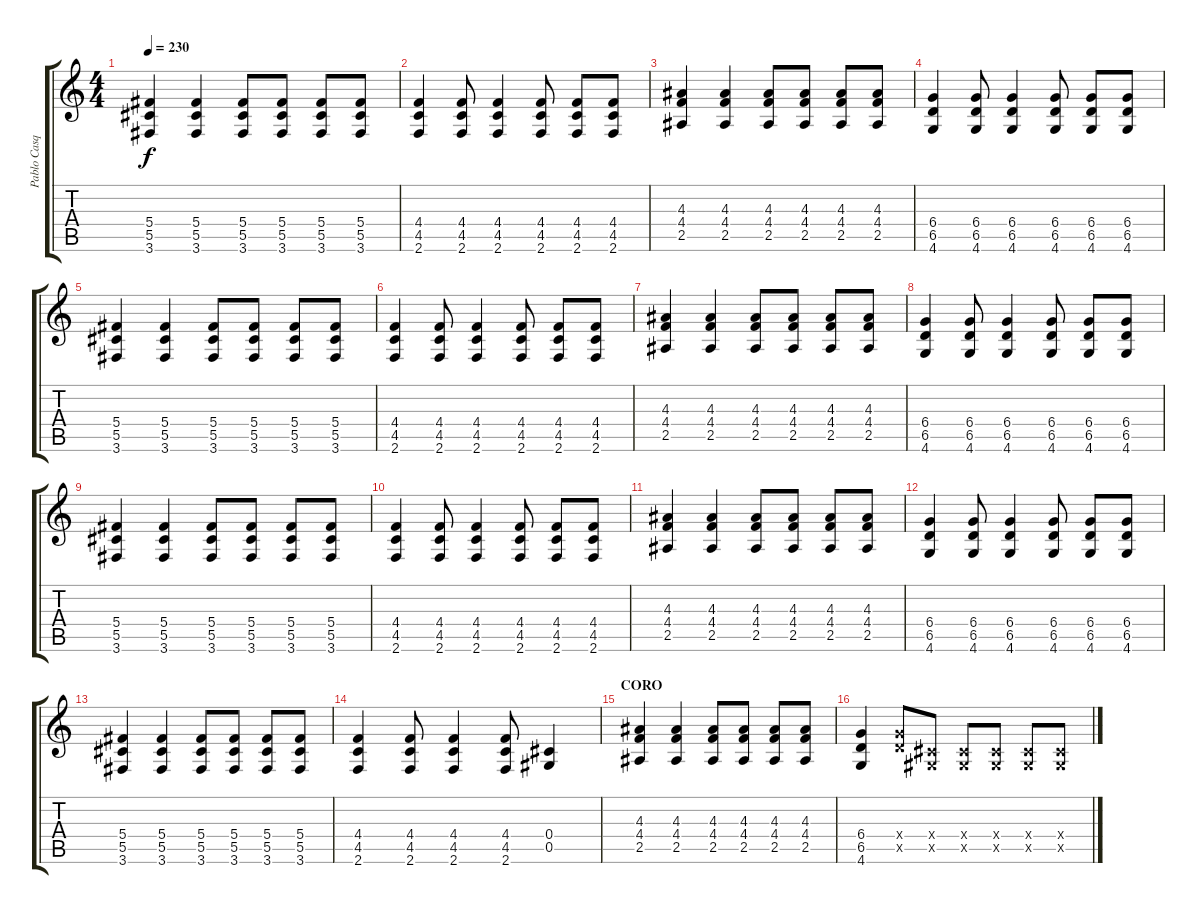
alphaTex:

\track ("Pablo Casquero" "Pablo Casq") {instrument distortionguitar}
\staff {score tabs}
\tuning (Eb4 Bb3 Gb3 Db3 Ab2 Eb2) {hide}
\ts (4 4)
\tempo 230
\clef g2
\ks c
(5.4 5.5 3.6).4{dy f} (5.4 5.5 3.6).4 (5.4 5.5 3.6).8 (5.4 5.5 3.6).8 (5.4 5.5 3.6).8 (5.4 5.5 3.6).8 |
(4.4 4.5 2.6).4 (4.4 4.5 2.6).8 (4.4 4.5 2.6).4 (4.4 4.5 2.6).8 (4.4 4.5 2.6).8 (4.4 4.5 2.6).8 |
(4.3 4.4 2.5).4 (4.3 4.4 2.5).4 (4.3 4.4 2.5).8 (4.3 4.4 2.5).8 (4.3 4.4 2.5).8 (4.3 4.4 2.5).8 |
(6.4 6.5 4.6).4 (6.4 6.5 4.6).8 (6.4 6.5 4.6).4 (6.4 6.5 4.6).8 (6.4 6.5 4.6).8 (6.4 6.5 4.6).8 |
(5.4 5.5 3.6).4 (5.4 5.5 3.6).4 (5.4 5.5 3.6).8 (5.4 5.5 3.6).8 (5.4 5.5 3.6).8 (5.4 5.5 3.6).8 |
(4.4 4.5 2.6).4 (4.4 4.5 2.6).8 (4.4 4.5 2.6).4 (4.4 4.5 2.6).8 (4.4 4.5 2.6).8 (4.4 4.5 2.6).8 |
(4.3 4.4 2.5).4 (4.3 4.4 2.5).4 (4.3 4.4 2.5).8 (4.3 4.4 2.5).8 (4.3 4.4 2.5).8 (4.3 4.4 2.5).8 |
(6.4 6.5 4.6).4 (6.4 6.5 4.6).8 (6.4 6.5 4.6).4 (6.4 6.5 4.6).8 (6.4 6.5 4.6).8 (6.4 6.5 4.6).8 |
(5.4 5.5 3.6).4 (5.4 5.5 3.6).4 (5.4 5.5 3.6).8 (5.4 5.5 3.6).8 (5.4 5.5 3.6).8 (5.4 5.5 3.6).8 |
(4.4 4.5 2.6).4 (4.4 4.5 2.6).8 (4.4 4.5 2.6).4 (4.4 4.5 2.6).8 (4.4 4.5 2.6).8 (4.4 4.5 2.6).8 |
(4.3 4.4 2.5).4 (4.3 4.4 2.5).4 (4.3 4.4 2.5).8 (4.3 4.4 2.5).8 (4.3 4.4 2.5).8 (4.3 4.4 2.5).8 |
(6.4 6.5 4.6).4 (6.4 6.5 4.6).8 (6.4 6.5 4.6).4 (6.4 6.5 4.6).8 (6.4 6.5 4.6).8 (6.4 6.5 4.6).8 |
(5.4 5.5 3.6).4 (5.4 5.5 3.6).4 (5.4 5.5 3.6).8 (5.4 5.5 3.6).8 (5.4 5.5 3.6).8 (5.4 5.5 3.6).8 |
(4.4 4.5 2.6).4 (4.4 4.5 2.6).8 (4.4 4.5 2.6).4 (4.4 4.5 2.6).8 (0.4 0.5).4 |
\section ("" "CORO")
(4.3 4.4 2.5).4 (4.3 4.4 2.5).4 (4.3 4.4 2.5).8 (4.3 4.4 2.5).8 (4.3 4.4 2.5).8 (4.3 4.4 2.5).8 |
(6.4 6.5 4.6).4 (6.4{x} 6.5{x}).8 (0.4{x} 0.5{x}).8 (0.4{x} 0.5{x}).8 (0.4{x} 0.5{x}).8 (0.4{x} 0.5{x}).8 (0.4{x} 0.5{x}).8
